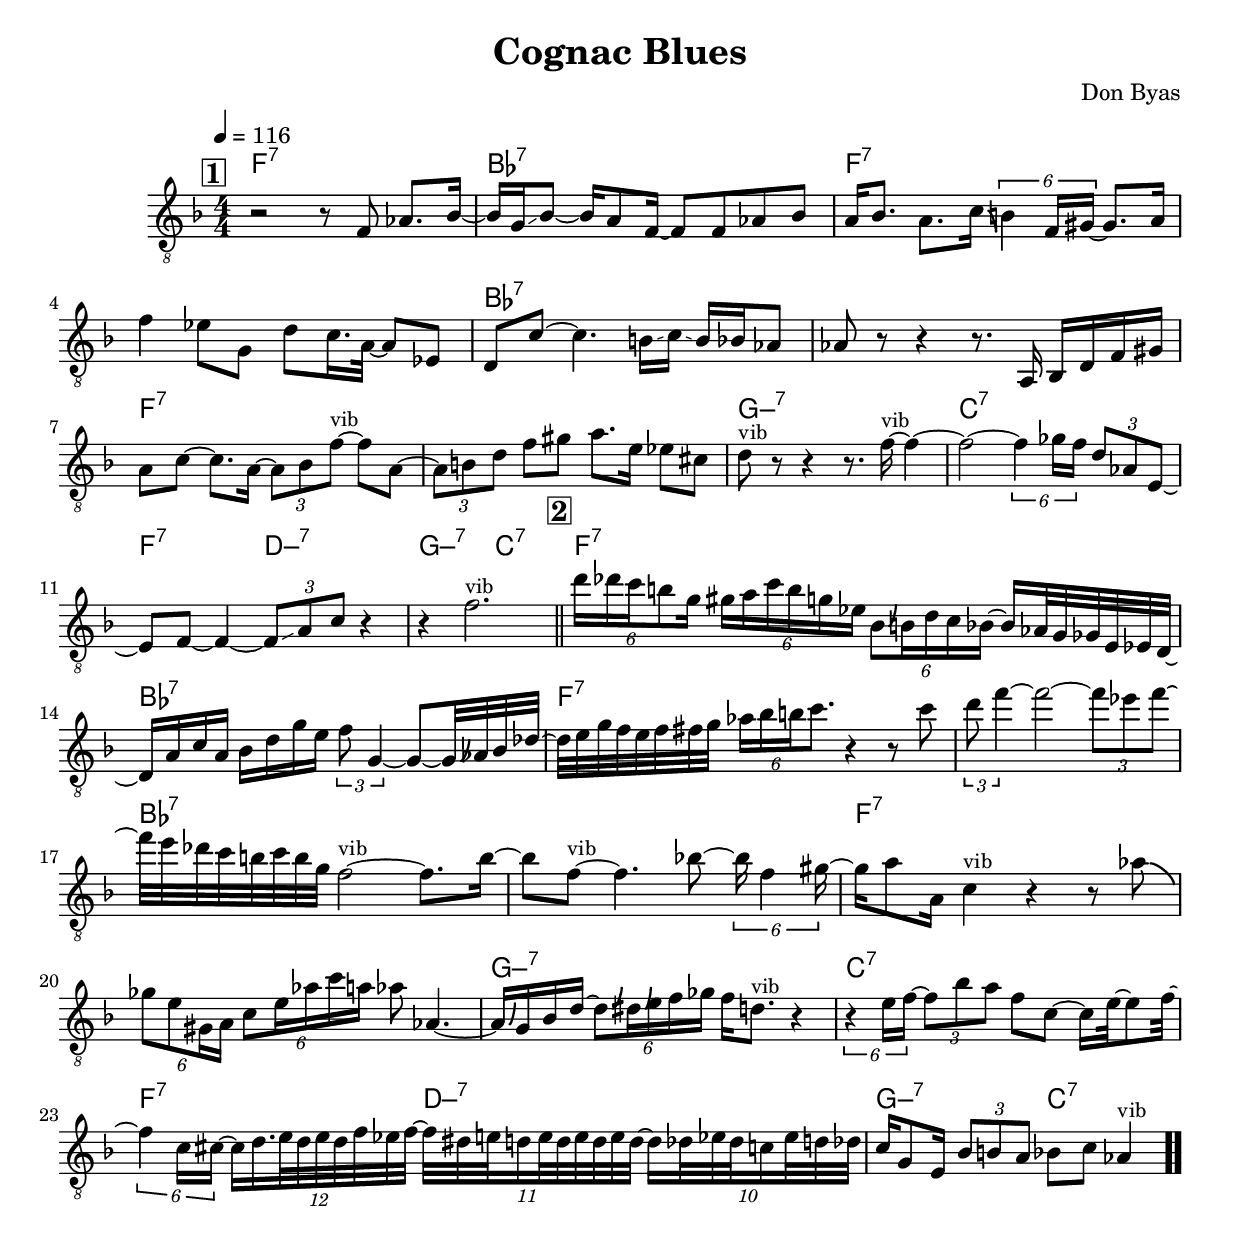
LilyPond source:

\version "2.13.2"

#(ly:set-option 'point-and-click #f)

\header {
  title = "Cognac Blues"
  composer = "Don Byas"
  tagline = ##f
}
global =
{
    \override Staff.TimeSignature #'style = #'()
    \time 4/4
    \clef "treble_8"
    \key f \major
    \override Rest #'direction = #'0
    \override MultiMeasureRest #'staff-position = #0
}
\score
{
<<
    \transpose c' c'

    \new ChordNames { \chords {
      \set majorSevenSymbol = \markup { "maj7" }
      \set minorChordModifier = \markup { \char ##x2013 }
      
      | f1:7 | bes1:7 | f1:7 | s1 | bes1:7 | s1 | f1:7 | s1 
      | g1:min7 | c1:7 | f2:7 d2:min7 | g2:min7 c2:7 | f1:7 | bes1:7 | f1:7 | s1 
      | bes1:7 | s1 | f1:7 | s1 | g1:min7 | c1:7 | f2:7 d2:min7 | g2:min7 c2:7|
      }
      }

    \new Staff
    <<
    \transpose c' c'

    {
      \global
  		%\override Score.MetronomeMark #'transparent = ##t
  		%\override Score.MetronomeMark #'stencil = ##f
  		
  		\override HorizontalBracket #'direction = #UP
  		\override HorizontalBracket #'bracket-flare = #'(0 . 0)
  		
  		\override TextSpanner #'dash-fraction = #1.0
  		\override TextSpanner #'bound-details #'left #'text = \markup{ \concat{\draw-line #'(0 . -1.0) \draw-line #'(1.0 . 0) }}
  		\override TextSpanner #'bound-details #'right #'text = \markup{ \concat{ \draw-line #'(1.0 . 0) \draw-line #'(0 . -1.0) }}
          \set Score.markFormatter = #format-mark-box-numbers


      \tempo 4 = 116
      \set Score.currentBarNumber = #1
     
      \bar "||" \mark \default r2 r8 f8 aes8. bes16~ 
      | bes16 g16\glissando  bes8~ bes16 a8 f16~ f8 f8 aes8 bes8 
      | a16 bes8. a8. c'16\bendAfter #-4  \tuplet 6/4 {b4 f16 gis16~} gis8. a16 
      | f'4 es'8 g8 d'8 c'16. a32~ a8 es8 
      | d8 c'8~ c'4. b16\glissando  c'16\glissando  b16\glissando  bes16 aes8 
      | aes8 r8 r4 r8. a,16 bes,16 d16 f16 gis16 
      | a8 c'8~ c'8. a16~ \tuplet 3/2 {a8 bes8 f'8~^\markup{\left-align \small vib}} f'8 a8~ 
      | \tuplet 3/2 {a8\glissando  b8 d'8} f'8 gis'8 a'8. e'16 es'8 cis'8 
      | d'8^\markup{\left-align \small vib} r8 r4 r8. f'16~^\markup{\left-align \small vib} f'4~ 
      | f'2~ \tuplet 6/4 {f'4 ges'16 f'16} \tuplet 3/2 {d'8 aes8 e8~} 
      | e8 f8~ f4~ \tuplet 3/2 {f8\glissando  a8 c'8} r4 
      | r4 f'2.^\markup{\left-align \small vib} 
      \bar "||" \mark \default \tuplet 6/4 {d''16 des''16 c''16 b'8 g'16} \tuplet 6/4 {gis'16 a'16 c''16 b'16 g'16 es'16} \tuplet 6/4 {bes8\bendAfter #+4  b16 d'16 c'16 bes16~} bes16 aes32 g32 ges32 e32 es32 d32~ 
      | d16 a16 c'16 a16 bes16 d'16 g'16 e'16 \tuplet 3/2 {f'8 g4~} g8~ g32\bendAfter #+4  aes32 bes32 des'32~ 
      | des'32 e'32 g'32 f'32 e'32 f'32 fis'32 g'32 \tuplet 6/4 {aes'16 bes'16 b'16 c''8.} r4 r8 c''8 
      | \tuplet 3/2 {d''8 f''4~} f''2~ \tuplet 3/2 {f''8 es''8 f''8~} 
      | f''32 e''32 des''32 c''32 b'32 c''32 b'32 g'32 f'2~^\markup{\left-align \small vib} f'8. b'16~ 
      | b'8 f'8~^\markup{\left-align \small vib} f'4. bes'8~ \tuplet 6/4 {bes'16 f'4 gis'16~} 
      | gis'16 a'8 a16 c'4^\markup{\left-align \small vib} r4 r8 aes'8\bendAfter #-4  
      | \tuplet 6/4 {ges'8 e'8 gis16 a16} \tuplet 6/4 {c'8 e'16 aes'16 c''16 a'16} aes'8 aes4.~ 
      | aes16\bendAfter #+4  g16 bes16 d'16~ \tuplet 6/4 {d'8\bendAfter #+4  dis'16\bendAfter #+4  e'16 f'16 ges'16} f'16 d'8.^\markup{\left-align \small vib} r4 
      | \tuplet 6/4 {r4 e'16 f'16~} \tuplet 3/2 {f'8 bes'8 a'8} f'8 c'8~ c'16 e'32~ e'8 f'32~ 
      | \tuplet 6/4 {f'4 c'16\glissando  cis'16~} \tuplet 12/8 {cis'16\glissando  d'16. e'32 d'32 e'32 d'32 f'32 es'32 f'32~} \tuplet 11/8 {f'32 dis'32 e'32 d'16 e'32 d'32 e'32 d'32 e'32 d'32~} \tuplet 10/8 {d'16 des'32 es'32 des'32 c'16 es'32 d'32 des'32} 
      | c'16 g8 e16 \tuplet 3/2 {bes8\glissando  b8 a8} bes8 c'8 aes4^\markup{\left-align \small vib}\bar  ".."
    }
    >>
>>    
}
